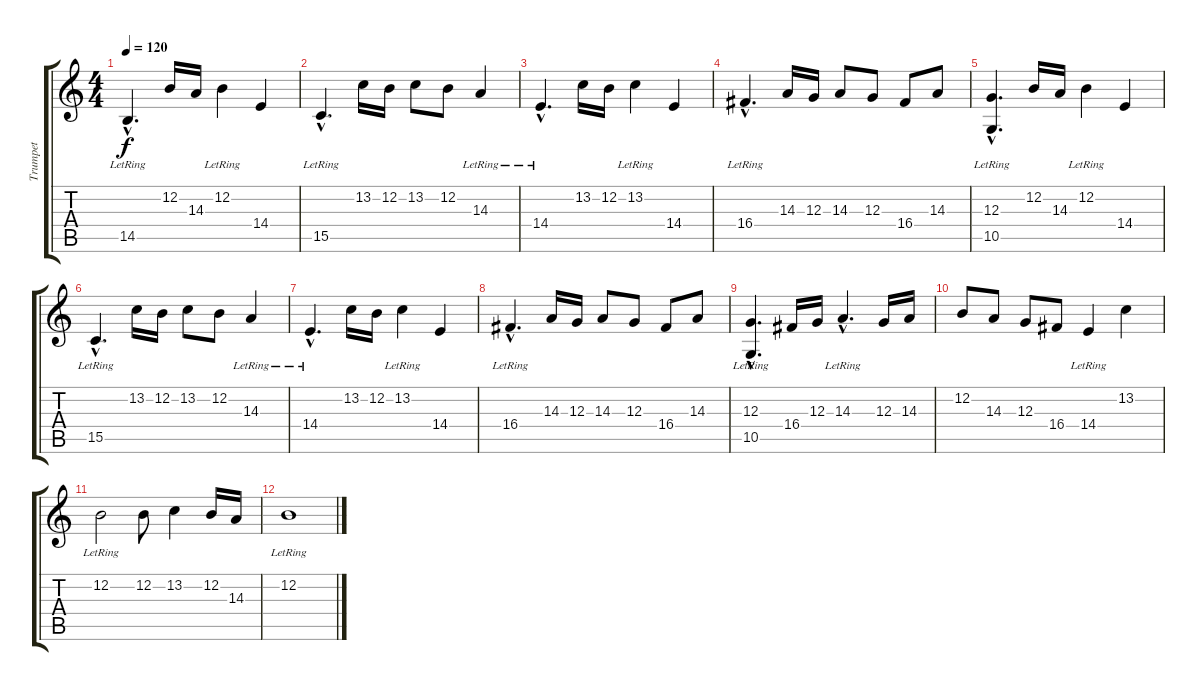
\track ("Trumpet" "Trumpet") {instrument trumpet}
\staff {score tabs}
\tuning (E4 B3 G3 D3 A2 E2) {hide}
\ts (4 4)
\tempo 120
\clef g2
\ks c
14.5{hac lr}.4{d dy f} 12.2.16 14.3.16 12.2{lr}.4 14.4.4 |
15.5{hac lr}.4{d} 13.2.16 12.2.16 13.2.8 12.2.8 14.3{lr}.4 |
14.4{hac lr}.4{d} 13.2.16 12.2.16 13.2{lr}.4 14.4.4 |
16.4{hac lr}.4{d} 14.3.16 12.3.16 14.3.8 12.3.8 16.4.8 14.3.8 |
(12.3{hac} 10.5{hac lr}).4{d} 12.2.16 14.3.16 12.2{lr}.4 14.4.4 |
15.5{hac lr}.4{d} 13.2.16 12.2.16 13.2.8 12.2.8 14.3{lr}.4 |
14.4{hac lr}.4{d} 13.2.16 12.2.16 13.2{lr}.4 14.4.4 |
16.4{hac lr}.4{d} 14.3.16 12.3.16 14.3.8 12.3.8 16.4.8 14.3.8 |
(12.3{hac lr} 10.5{hac lr}).4{d} 16.4.16 12.3.16 14.3{hac lr}.4{d} 12.3.16 14.3.16 |
12.2.8 14.3.8 12.3.8 16.4.8 14.4{lr}.4 13.2.4 |
12.2{lr}.2 12.2.8 13.2.4 12.2.16 14.3.16 |
12.2{lr}.1
